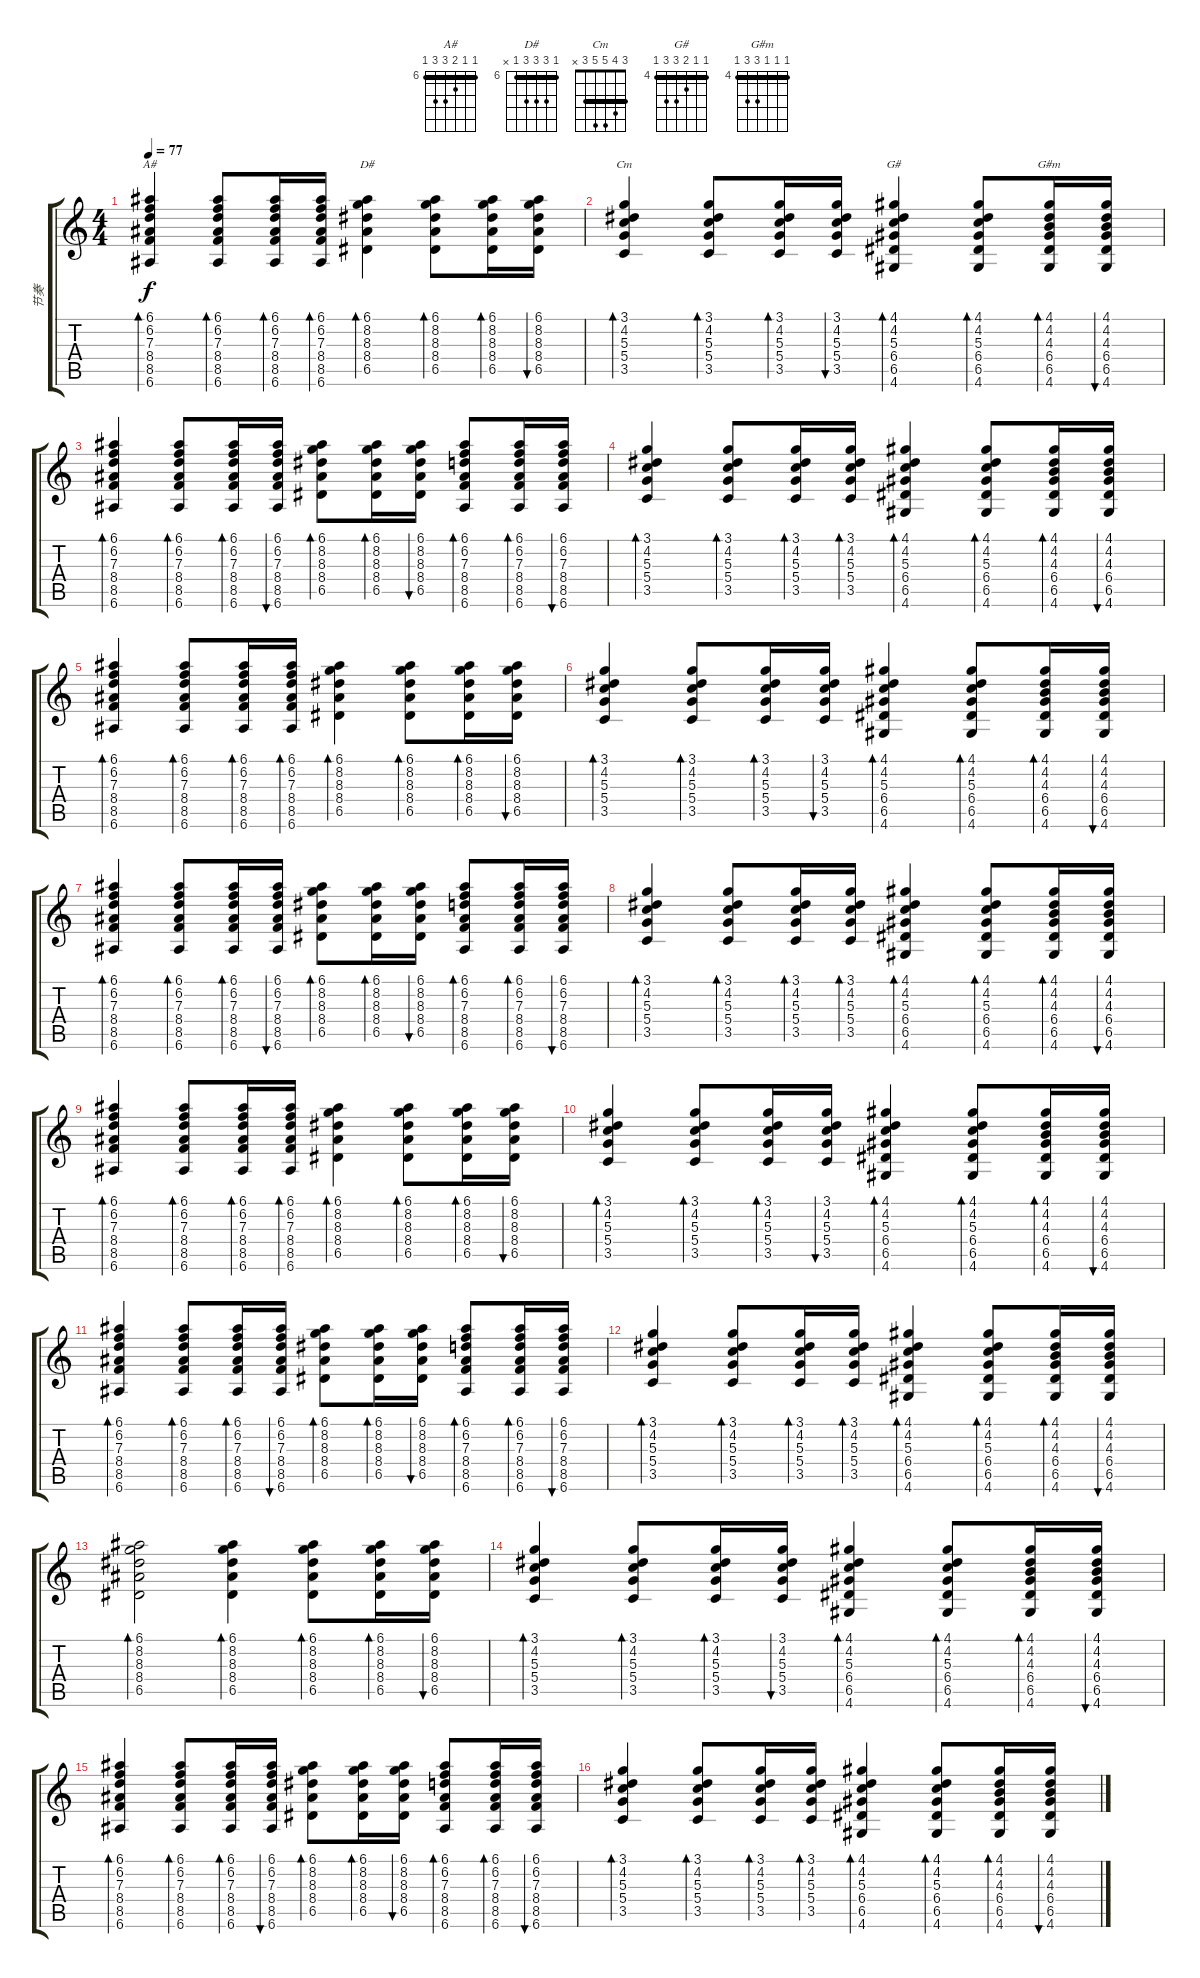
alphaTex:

\track ("节奏" "节奏") {instrument acousticguitarnylon}
\staff {score tabs}
\tuning (E4 B3 G3 D3 A2 E2) {hide}
\chord ("A#" 6 6 7 8 8 6) {firstfret 6 barre 6}
\chord ("D#" 6 8 8 8 6 x) {firstfret 6 barre 6}
\chord ("Cm" 3 4 5 5 3 x) {barre 3}
\chord ("G#" 4 4 5 6 6 4) {firstfret 4 barre 4}
\chord ("G#m" 4 4 4 6 6 4) {firstfret 4 barre 4}
\ts (4 4)
\tempo 77
\clef g2
\ks c
(6.1 6.2 7.3 8.4 8.5 6.6).4{bd 60 ch "A#" dy f} (6.1 6.2 7.3 8.4 8.5 6.6).8{bd 30} (6.1 6.2 7.3 8.4 8.5 6.6).16{bd 30} (6.1 6.2 7.3 8.4 8.5 6.6).16{bd 30} (6.1 8.2 8.3 8.4 6.5).4{bd 60 ch "D#"} (6.1 8.2 8.3 8.4 6.5).8{bd 30} (6.1 8.2 8.3 8.4 6.5).16{bd 30} (6.1 8.2 8.3 8.4 6.5).16{bu 30} |
(3.1 4.2 5.3 5.4 3.5).4{bd 60 ch "Cm"} (3.1 4.2 5.3 5.4 3.5).8{bd 30} (3.1 4.2 5.3 5.4 3.5).16{bd 30} (3.1 4.2 5.3 5.4 3.5).16{bu 30} (4.1 4.2 5.3 6.4 6.5 4.6).4{bd 60 ch "G#"} (4.1 4.2 5.3 6.4 6.5 4.6).8{bd 30} (4.1 4.2 4.3 6.4 6.5 4.6).16{bd 30 ch "G#m"} (4.1 4.2 4.3 6.4 6.5 4.6).16{bu 30} |
(6.1 6.2 7.3 8.4 8.5 6.6).4{bd 60} (6.1 6.2 7.3 8.4 8.5 6.6).8{bd 30} (6.1 6.2 7.3 8.4 8.5 6.6).16{bd 30} (6.1 6.2 7.3 8.4 8.5 6.6).16{bu 30} (6.1 8.2 8.3 8.4 6.5).8{bd 30} (6.1 8.2 8.3 8.4 6.5).16{bd 30} (6.1 8.2 8.3 8.4 6.5).16{bu 30} (6.1 6.2 7.3 8.4 8.5 6.6).8{bd 30} (6.1 6.2 7.3 8.4 8.5 6.6).16{bd 30} (6.1 6.2 7.3 8.4 8.5 6.6).16{bu 30} |
(3.1 4.2 5.3 5.4 3.5).4{bd 60} (3.1 4.2 5.3 5.4 3.5).8{bd 30} (3.1 4.2 5.3 5.4 3.5).16{bd 30} (3.1 4.2 5.3 5.4 3.5).16{bd 30} (4.1 4.2 5.3 6.4 6.5 4.6).4{bd 60} (4.1 4.2 5.3 6.4 6.5 4.6).8{bd 30} (4.1 4.2 4.3 6.4 6.5 4.6).16{bd 30} (4.1 4.2 4.3 6.4 6.5 4.6).16{bu 30} |
(6.1 6.2 7.3 8.4 8.5 6.6).4{bd 60} (6.1 6.2 7.3 8.4 8.5 6.6).8{bd 30} (6.1 6.2 7.3 8.4 8.5 6.6).16{bd 30} (6.1 6.2 7.3 8.4 8.5 6.6).16{bd 30} (6.1 8.2 8.3 8.4 6.5).4{bd 60} (6.1 8.2 8.3 8.4 6.5).8{bd 30} (6.1 8.2 8.3 8.4 6.5).16{bd 30} (6.1 8.2 8.3 8.4 6.5).16{bu 30} |
(3.1 4.2 5.3 5.4 3.5).4{bd 60} (3.1 4.2 5.3 5.4 3.5).8{bd 30} (3.1 4.2 5.3 5.4 3.5).16{bd 30} (3.1 4.2 5.3 5.4 3.5).16{bu 30} (4.1 4.2 5.3 6.4 6.5 4.6).4{bd 60} (4.1 4.2 5.3 6.4 6.5 4.6).8{bd 30} (4.1 4.2 4.3 6.4 6.5 4.6).16{bd 30} (4.1 4.2 4.3 6.4 6.5 4.6).16{bu 30} |
(6.1 6.2 7.3 8.4 8.5 6.6).4{bd 60} (6.1 6.2 7.3 8.4 8.5 6.6).8{bd 30} (6.1 6.2 7.3 8.4 8.5 6.6).16{bd 30} (6.1 6.2 7.3 8.4 8.5 6.6).16{bu 30} (6.1 8.2 8.3 8.4 6.5).8{bd 30} (6.1 8.2 8.3 8.4 6.5).16{bd 30} (6.1 8.2 8.3 8.4 6.5).16{bu 30} (6.1 6.2 7.3 8.4 8.5 6.6).8{bd 30} (6.1 6.2 7.3 8.4 8.5 6.6).16{bd 30} (6.1 6.2 7.3 8.4 8.5 6.6).16{bu 30} |
(3.1 4.2 5.3 5.4 3.5).4{bd 60} (3.1 4.2 5.3 5.4 3.5).8{bd 30} (3.1 4.2 5.3 5.4 3.5).16{bd 30} (3.1 4.2 5.3 5.4 3.5).16{bd 30} (4.1 4.2 5.3 6.4 6.5 4.6).4{bd 60} (4.1 4.2 5.3 6.4 6.5 4.6).8{bd 30} (4.1 4.2 4.3 6.4 6.5 4.6).16{bd 30} (4.1 4.2 4.3 6.4 6.5 4.6).16{bu 30} |
(6.1 6.2 7.3 8.4 8.5 6.6).4{bd 60} (6.1 6.2 7.3 8.4 8.5 6.6).8{bd 30} (6.1 6.2 7.3 8.4 8.5 6.6).16{bd 30} (6.1 6.2 7.3 8.4 8.5 6.6).16{bd 30} (6.1 8.2 8.3 8.4 6.5).4{bd 60} (6.1 8.2 8.3 8.4 6.5).8{bd 30} (6.1 8.2 8.3 8.4 6.5).16{bd 30} (6.1 8.2 8.3 8.4 6.5).16{bu 30} |
(3.1 4.2 5.3 5.4 3.5).4{bd 60} (3.1 4.2 5.3 5.4 3.5).8{bd 30} (3.1 4.2 5.3 5.4 3.5).16{bd 30} (3.1 4.2 5.3 5.4 3.5).16{bu 30} (4.1 4.2 5.3 6.4 6.5 4.6).4{bd 60} (4.1 4.2 5.3 6.4 6.5 4.6).8{bd 30} (4.1 4.2 4.3 6.4 6.5 4.6).16{bd 30} (4.1 4.2 4.3 6.4 6.5 4.6).16{bu 30} |
(6.1 6.2 7.3 8.4 8.5 6.6).4{bd 60} (6.1 6.2 7.3 8.4 8.5 6.6).8{bd 30} (6.1 6.2 7.3 8.4 8.5 6.6).16{bd 30} (6.1 6.2 7.3 8.4 8.5 6.6).16{bu 30} (6.1 8.2 8.3 8.4 6.5).8{bd 30} (6.1 8.2 8.3 8.4 6.5).16{bd 30} (6.1 8.2 8.3 8.4 6.5).16{bu 30} (6.1 6.2 7.3 8.4 8.5 6.6).8{bd 30} (6.1 6.2 7.3 8.4 8.5 6.6).16{bd 30} (6.1 6.2 7.3 8.4 8.5 6.6).16{bu 30} |
(3.1 4.2 5.3 5.4 3.5).4{bd 60} (3.1 4.2 5.3 5.4 3.5).8{bd 30} (3.1 4.2 5.3 5.4 3.5).16{bd 30} (3.1 4.2 5.3 5.4 3.5).16{bd 30} (4.1 4.2 5.3 6.4 6.5 4.6).4{bd 60} (4.1 4.2 5.3 6.4 6.5 4.6).8{bd 30} (4.1 4.2 4.3 6.4 6.5 4.6).16{bd 30} (4.1 4.2 4.3 6.4 6.5 4.6).16{bu 30} |
(6.1 8.2 8.3 8.4 6.5).2{bd 120} (6.1 8.2 8.3 8.4 6.5).4{bd 60} (6.1 8.2 8.3 8.4 6.5).8{bd 30} (6.1 8.2 8.3 8.4 6.5).16{bd 30} (6.1 8.2 8.3 8.4 6.5).16{bu 30} |
(3.1 4.2 5.3 5.4 3.5).4{bd 60} (3.1 4.2 5.3 5.4 3.5).8{bd 30} (3.1 4.2 5.3 5.4 3.5).16{bd 30} (3.1 4.2 5.3 5.4 3.5).16{bu 30} (4.1 4.2 5.3 6.4 6.5 4.6).4{bd 60} (4.1 4.2 5.3 6.4 6.5 4.6).8{bd 30} (4.1 4.2 4.3 6.4 6.5 4.6).16{bd 30} (4.1 4.2 4.3 6.4 6.5 4.6).16{bu 30} |
(6.1 6.2 7.3 8.4 8.5 6.6).4{bd 60} (6.1 6.2 7.3 8.4 8.5 6.6).8{bd 30} (6.1 6.2 7.3 8.4 8.5 6.6).16{bd 30} (6.1 6.2 7.3 8.4 8.5 6.6).16{bu 30} (6.1 8.2 8.3 8.4 6.5).8{bd 30} (6.1 8.2 8.3 8.4 6.5).16{bd 30} (6.1 8.2 8.3 8.4 6.5).16{bu 30} (6.1 6.2 7.3 8.4 8.5 6.6).8{bd 30} (6.1 6.2 7.3 8.4 8.5 6.6).16{bd 30} (6.1 6.2 7.3 8.4 8.5 6.6).16{bu 30} |
(3.1 4.2 5.3 5.4 3.5).4{bd 60} (3.1 4.2 5.3 5.4 3.5).8{bd 30} (3.1 4.2 5.3 5.4 3.5).16{bd 30} (3.1 4.2 5.3 5.4 3.5).16{bd 30} (4.1 4.2 5.3 6.4 6.5 4.6).4{bd 60} (4.1 4.2 5.3 6.4 6.5 4.6).8{bd 30} (4.1 4.2 4.3 6.4 6.5 4.6).16{bd 30} (4.1 4.2 4.3 6.4 6.5 4.6).16{bu 30}
